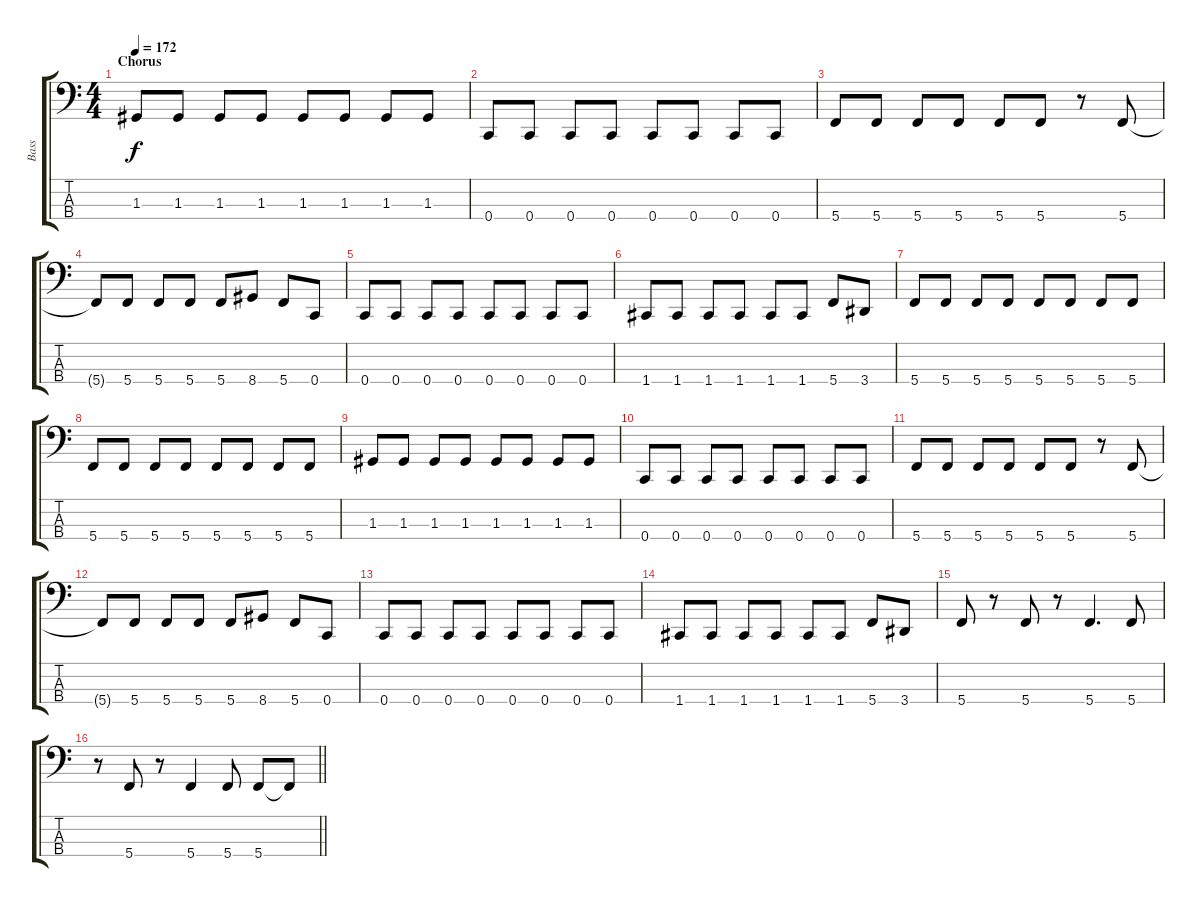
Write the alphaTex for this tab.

\track ("Bass" "Bass") {instrument electricbasspick}
\staff {score tabs}
\tuning (F2 C2 G1 C1) {hide}
\ts (4 4)
\section ("" "Chorus")
\tempo 172
\clef f4
\ks c
1.3.8{dy f} 1.3.8 1.3.8 1.3.8 1.3.8 1.3.8 1.3.8 1.3.8 |
0.4.8 0.4.8 0.4.8 0.4.8 0.4.8 0.4.8 0.4.8 0.4.8 |
5.4.8 5.4.8 5.4.8 5.4.8 5.4.8 5.4.8 r.8 5.4.8 |
5.4{t}.8 5.4.8 5.4.8 5.4.8 5.4.8 8.4.8 5.4.8 0.4.8 |
0.4.8 0.4.8 0.4.8 0.4.8 0.4.8 0.4.8 0.4.8 0.4.8 |
1.4.8 1.4.8 1.4.8 1.4.8 1.4.8 1.4.8 5.4.8 3.4.8 |
5.4.8 5.4.8 5.4.8 5.4.8 5.4.8 5.4.8 5.4.8 5.4.8 |
5.4.8 5.4.8 5.4.8 5.4.8 5.4.8 5.4.8 5.4.8 5.4.8 |
1.3.8 1.3.8 1.3.8 1.3.8 1.3.8 1.3.8 1.3.8 1.3.8 |
0.4.8 0.4.8 0.4.8 0.4.8 0.4.8 0.4.8 0.4.8 0.4.8 |
5.4.8 5.4.8 5.4.8 5.4.8 5.4.8 5.4.8 r.8 5.4.8 |
5.4{t}.8 5.4.8 5.4.8 5.4.8 5.4.8 8.4.8 5.4.8 0.4.8 |
0.4.8 0.4.8 0.4.8 0.4.8 0.4.8 0.4.8 0.4.8 0.4.8 |
1.4.8 1.4.8 1.4.8 1.4.8 1.4.8 1.4.8 5.4.8 3.4.8 |
5.4.8 r.8 5.4.8 r.8 5.4.4{d} 5.4.8 |
\barLineRight lightlight
r.8 5.4.8 r.8 5.4.4 5.4.8 5.4.8 5.4{sl t}.8
